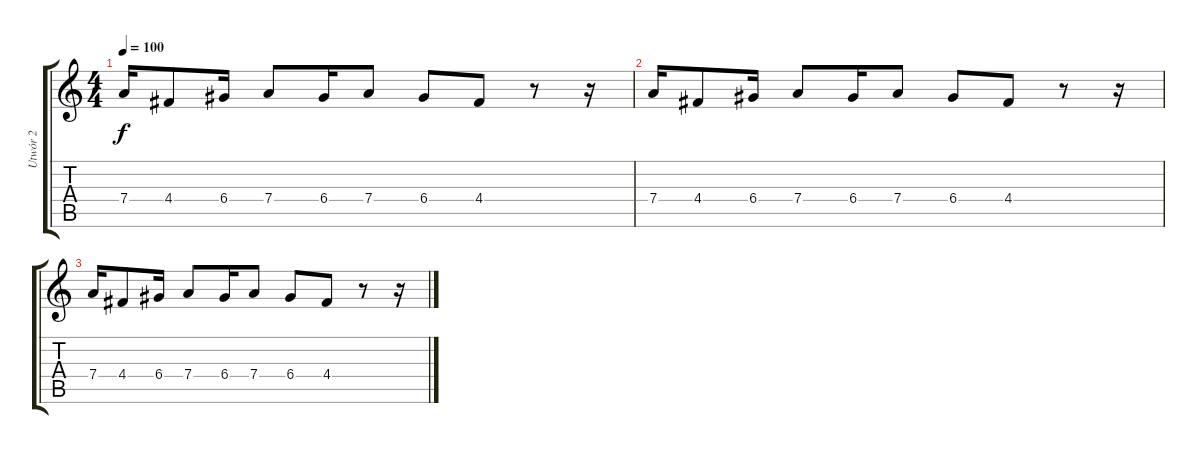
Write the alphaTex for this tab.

\track ("Utwór 2" "Utwór 2") {instrument overdrivenguitar}
\staff {score tabs}
\tuning (E4 B3 G3 D3 A2 E2) {hide}
\ts (4 4)
\tempo 100
\clef g2
\ks c
7.4.16{dy f} 4.4.8 6.4.16 7.4.8 6.4.16 7.4.8 6.4.8 4.4.8 r.8 r.16 |
7.4.16 4.4.8 6.4.16 7.4.8 6.4.16 7.4.8 6.4.8 4.4.8 r.8 r.16 |
7.4.16 4.4.8 6.4.16 7.4.8 6.4.16 7.4.8 6.4.8 4.4.8 r.8 r.16
